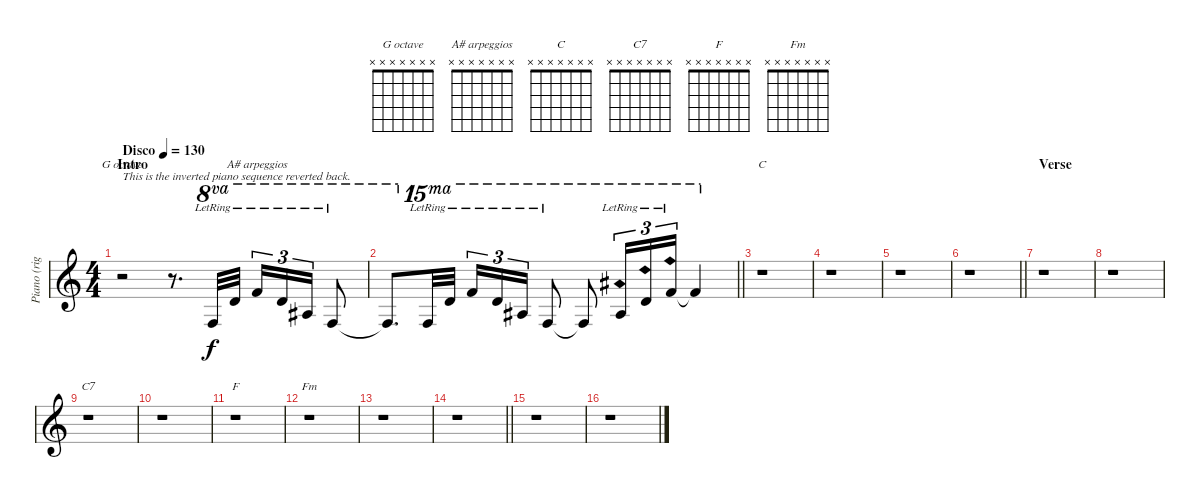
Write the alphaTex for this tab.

\track ("Piano (right hand)" "Piano (rig") {instrument acousticgrandpiano}
\staff {score}
\tuning (E4 B3 G3 D3 A2 E2 B1) {hide}
\chord ("G octave" x x x x x x x)
\chord ("A# arpeggios" x x x x x x x)
\chord ("C" x x x x x x x)
\chord ("C7" x x x x x x x)
\chord ("F" x x x x x x x)
\chord ("Fm" x x x x x x x)
\ts (4 4)
\section ("" "Intro")
\tempo (130 "Disco")
\clef g2
\ks c
r.2{ch "G octave" txt "This is the inverted piano sequence reverted back." dy f instrument acousticgrandpiano} r.8{d} 15.4{lr}.32{ot 8va} 15.2{lr}.32{ot 8va} 13.1{lr}.16{tu (3 2) ch "A# arpeggios" ot 8va} 15.2{lr}.16{tu (3 2) ot 8va} 15.3{lr}.16{tu (3 2) ot 8va} 15.4{lr}.8{ot 8va} |
\barLineRight lightlight
15.4{t}.8{d ot 8va} 27.4{lr}.32{ot 15ma} 27.2{lr}.32{ot 15ma} 25.1{lr}.16{tu (3 2) ot 15ma} 27.2{lr}.16{tu (3 2) ot 15ma} 27.3{lr}.16{tu (3 2) ot 15ma} 27.4{lr}.8{ot 15ma} 27.4{t}.8{ot 15ma} 27.3{ph 12 lr}.16{tu (3 2) ot 15ma} 27.2{ph 12 lr}.16{tu (3 2) ot 15ma} 25.1{ph 12 lr}.16{tu (3 2) ot 15ma} 25.1{t}.4{ot 15ma} |
r.1{ch "C"} |
r.1 |
r.1 |
\barLineRight lightlight
r.1 |
\section ("" "Verse")
r.1 |
r.1 |
r.1{ch "C7"} |
r.1 |
r.1{ch "F"} |
r.1{ch "Fm"} |
r.1 |
\barLineRight lightlight
r.1 |
r.1 |
r.1
